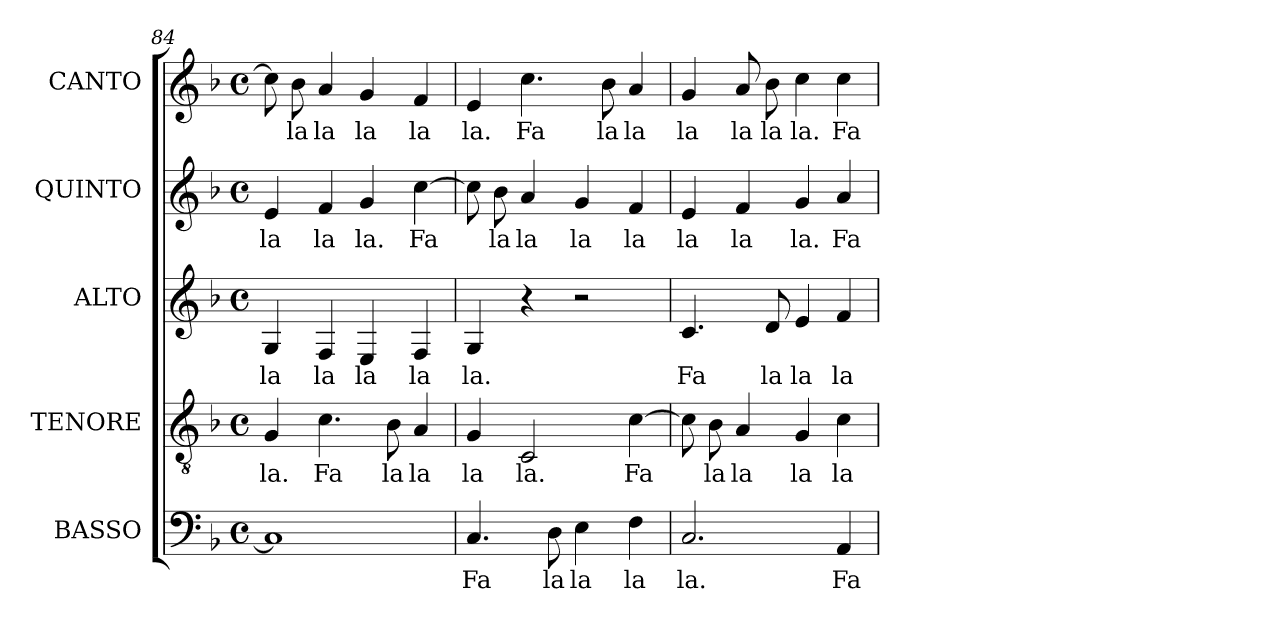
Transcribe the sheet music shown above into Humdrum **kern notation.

**kern	**text	**kern	**text	**kern	**text	**kern	**text	**kern	**text
*part5	*part5	*part4	*part4	*part3	*part3	*part2	*part2	*part1	*part1
*staff5	*staff5	*staff4	*staff4	*staff3	*staff3	*staff2	*staff2	*staff1	*staff1
*I"BASSO	*	*I"TENORE	*	*I"ALTO	*	*I"QUINTO	*	*I"CANTO	*
*I'B	*	*I'T	*	*I'A	*	*	*	*	*
!!LO:LB:g=z
*clefF4	*	*clefGv2	*	*clefG2	*	*clefG2	*	*clefG2	*
*	*	*ITrd7c12	*	*	*	*	*	*	*
*k[b-]	*	*k[b-]	*	*k[b-]	*	*k[b-]	*	*k[b-]	*
*F:	*	*F:	*	*F:	*	*F:	*	*F:	*
*M4/4	*	*M4/4	*	*M4/4	*	*M4/4	*	*M4/4	*
*met(c)	*	*met(c)	*	*met(c)	*	*met(c)	*	*met(c)	*
=84	=84	=84	=84	=84	=84	=84	=84	=84	=84
!	!	!	!LO:LY:b:color=#000000	!	!	!	!	!	!
!	!	!	!	!	!LO:LY:b:color=#000000	!	!	!	!
!	!	!	!	!	!	!	!LO:LY:b:color=#000000	!	!
1Ci]	.	4GGi/	la.	4Gi/	la	4ei/	la	8cci\]	.
!	!	!	!	!	!	!	!	!	!LO:LY:b:color=#000000
.	.	.	.	.	.	.	.	8b-i\	la
!	!	!	!LO:LY:b:color=#000000	!	!	!	!	!	!
!	!	!	!	!	!LO:LY:b:color=#000000	!	!	!	!
!	!	!	!	!	!	!	!LO:LY:b:color=#000000	!	!
!	!	!	!	!	!	!	!	!	!LO:LY:b:color=#000000
.	.	4.Ci\	Fa	4Fi/	la	4fi/	la	4ai/	la
!	!	!	!	!	!LO:LY:b:color=#000000	!	!	!	!
!	!	!	!	!	!	!	!LO:LY:b:color=#000000	!	!
!	!	!	!	!	!	!	!	!	!LO:LY:b:color=#000000
.	.	.	.	4Ei/	la	4gi/	la.	4gi/	la
!	!	!	!LO:LY:b:color=#000000	!	!	!	!	!	!
.	.	8BB-i\	la	.	.	.	.	.	.
!	!	!	!LO:LY:b:color=#000000	!	!	!	!	!	!
!	!	!	!	!	!LO:LY:b:color=#000000	!	!	!	!
!	!	!	!	!	!	!	!LO:LY:b:color=#000000	!	!
!	!	!	!	!	!	!	!	!	!LO:LY:b:color=#000000
.	.	4AAi/	la	4Fi/	la	[>4cci\	Fa	4fi/	la
=85	=85	=85	=85	=85	=85	=85	=85	=85	=85
!	!LO:LY:b:color=#000000	!	!	!	!	!	!	!	!
!	!	!	!LO:LY:b:color=#000000	!	!	!	!	!	!
!	!	!	!	!	!LO:LY:b:color=#000000	!	!	!	!
!	!	!	!	!	!	!	!	!	!LO:LY:b:color=#000000
4.Ci/	Fa	4GGi/	la	4Gi/	la.	8cci\]	.	4ei/	la.
!	!	!	!	!	!	!	!LO:LY:b:color=#000000	!	!
.	.	.	.	.	.	8b-i\	la	.	.
!	!	!	!LO:LY:b:color=#000000	!	!	!	!	!	!
!	!	!	!	!	!	!	!LO:LY:b:color=#000000	!	!
!	!	!	!	!	!	!	!	!	!LO:LY:b:color=#000000
.	.	2CCi/	la.	4r	.	4ai/	la	4.cci\	Fa
!	!LO:LY:b:color=#000000	!	!	!	!	!	!	!	!
8Di\	la	.	.	.	.	.	.	.	.
!	!LO:LY:b:color=#000000	!	!	!	!	!	!	!	!
!	!	!	!	!	!	!	!LO:LY:b:color=#000000	!	!
4Ei\	la	.	.	2r	.	4gi/	la	.	.
!	!	!	!	!	!	!	!	!	!LO:LY:b:color=#000000
.	.	.	.	.	.	.	.	8b-i\	la
!	!LO:LY:b:color=#000000	!	!	!	!	!	!	!	!
!	!	!	!LO:LY:b:color=#000000	!	!	!	!	!	!
!	!	!	!	!	!	!	!LO:LY:b:color=#000000	!	!
!	!	!	!	!	!	!	!	!	!LO:LY:b:color=#000000
4Fi\	la	[>4Ci\	Fa	.	.	4fi/	la	4ai/	la
=86	=86	=86	=86	=86	=86	=86	=86	=86	=86
!	!LO:LY:b:color=#000000	!	!	!	!	!	!	!	!
!	!	!	!	!	!LO:LY:b:color=#000000	!	!	!	!
!	!	!	!	!	!	!	!LO:LY:b:color=#000000	!	!
!	!	!	!	!	!	!	!	!	!LO:LY:b:color=#000000
2.Ci/	la.	8Ci\]	.	4.ci/	Fa	4ei/	la	4gi/	la
!	!	!	!LO:LY:b:color=#000000	!	!	!	!	!	!
.	.	8BB-i\	la	.	.	.	.	.	.
!	!	!	!LO:LY:b:color=#000000	!	!	!	!	!	!
!	!	!	!	!	!	!	!LO:LY:b:color=#000000	!	!
!	!	!	!	!	!	!	!	!	!LO:LY:b:color=#000000
.	.	4AAi/	la	.	.	4fi/	la	8ai/	la
!	!	!	!	!	!LO:LY:b:color=#000000	!	!	!	!
!	!	!	!	!	!	!	!	!	!LO:LY:b:color=#000000
.	.	.	.	8di/	la	.	.	8b-i\	la
!	!	!	!LO:LY:b:color=#000000	!	!	!	!	!	!
!	!	!	!	!	!LO:LY:b:color=#000000	!	!	!	!
!	!	!	!	!	!	!	!LO:LY:b:color=#000000	!	!
!	!	!	!	!	!	!	!	!	!LO:LY:b:color=#000000
.	.	4GGi/	la	4ei/	la	4gi/	la.	4cci\	la.
!	!LO:LY:b:color=#000000	!	!	!	!	!	!	!	!
!	!	!	!LO:LY:b:color=#000000	!	!	!	!	!	!
!	!	!	!	!	!LO:LY:b:color=#000000	!	!	!	!
!	!	!	!	!	!	!	!LO:LY:b:color=#000000	!	!
!	!	!	!	!	!	!	!	!	!LO:LY:b:color=#000000
4AAi/	Fa	4Ci\	la	4fi/	la	4ai/	Fa	4cci\	Fa
=	=	=	=	=	=	=	=	=	=
*-	*-	*-	*-	*-	*-	*-	*-	*-	*-
